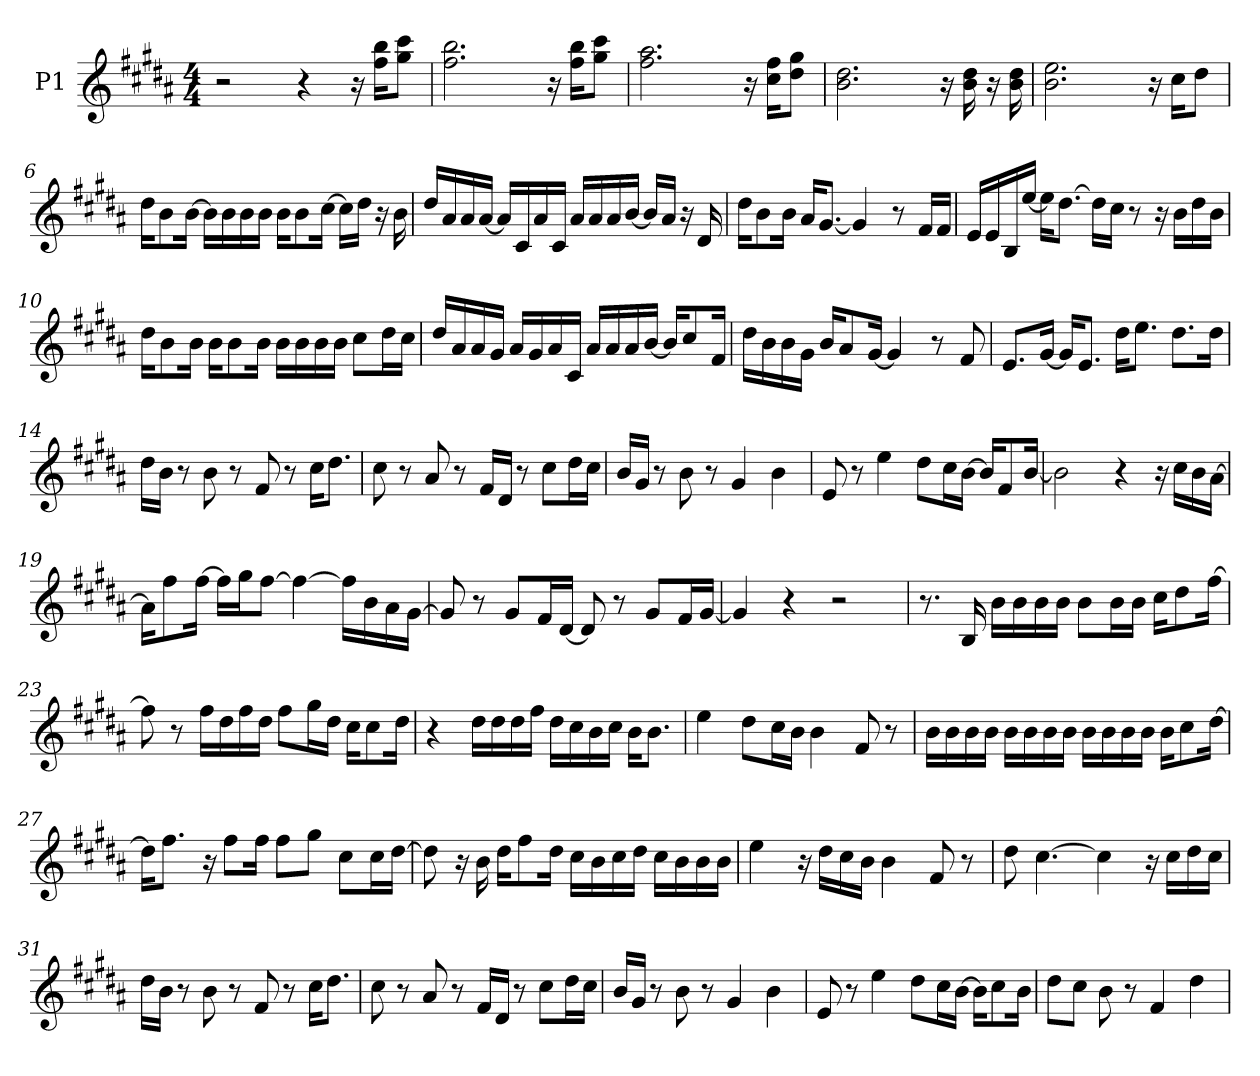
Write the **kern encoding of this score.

**kern
*part1
*staff1
*I"P1
*clefG2
*k[f#c#g#d#a#]
*B:
*M4/4
*MM80
=1
2r
4r
16r
16ff#\ 16bb\KL
8gg#\ 8ccc#\J
=2
2.ff#\ 2.bb\
16r
16ff#\ 16bb\KL
8gg#\ 8ccc#\J
=3
2.ff#\ 2.aa#\
16r
16cc#\ 16ff#\KL
8dd#\ 8gg#\J
=4
2.b\ 2.dd#\
16r
16b\ 16dd#\
16r
16b\ 16dd#\
=5
2.b\ 2.ee\
16r
16cc#\KL
8dd#\J
!!LO:LB:g=z
=6
16dd#\KL
8b\
[>16b\Jk
16b\LL]
16b\
16b\
16b\JJ
16b\KL
8b\
[>16cc#\Jk
16cc#\LL]
16dd#\JJ
16r
16b\
=7
16dd#/LL
16a#/
16a#/
[<16a#/JJ
16a#/LL]
16c#/
16a#/
16c#/JJ
16a#/LL
16a#/
16a#/
[<16b/JJ
16b/LL]
16a#/JJ
16r
16d#/
=8
16dd#\KL
8b\
16b\Jk
16a#/KL
[<8.g#/J
4g#/]
8r
16f#/LL
16f#/JJ
!!LO:LB:g=z
=9
16e/LL
16e/
16B/
[<16ee/JJ
16ee\KL]
[>8.dd#\J
16dd#\LL]
16cc#\JJ
8r
16r
16b\LL
16dd#\
16b\JJ
=10
16dd#\KL
8b\
16b\Jk
16b\KL
8b\
16b\Jk
16b\LL
16b\
16b\
16b\JJ
8cc#\L
16dd#\L
16cc#\JJ
=11
16dd#/LL
16a#/
16a#/
16g#/JJ
16a#/LL
16g#/
16a#/
16c#/JJ
16a#/LL
16a#/
16a#/
[<16b/JJ
16b/KL]
8cc#/
16f#/Jk
!!LO:LB:g=z
=12
16dd#\LL
16b\
16b\
16g#\JJ
16b/KL
8a#/
[<16g#/Jk
4g#/]
8r
8f#/
=13
8.e/L
[<16g#/Jk
16g#/KL]
8.e/J
16dd#\KL
8.ee\J
8.dd#\L
16dd#\Jk
=14
16dd#\LL
16b\JJ
8r
8b\
8r
8f#/
8r
16cc#\KL
8.dd#\J
!!LO:LB:g=z
=15
8cc#\
8r
8a#/
8r
16f#/LL
16d#/JJ
8r
8cc#\L
16dd#\L
16cc#\JJ
=16
16b/LL
16g#/JJ
8r
8b\
8r
4g#/
4b\
=17
8e/
8r
4ee\
8dd#\L
16cc#\L
[>16b\JJ
16b/KL]
8f#/
[<16b/Jk
=18
2b\]
4r
16r
16cc#\LL
16b\
[>16a#\JJ
!!LO:LB:g=z
=19
16a#\KL]
8ff#\
[>16ff#\Jk
16ff#\LL]
16gg#\J
[>8ff#\J
4ff#\_
16ff#\LL]
16b\
16a#\
[>16g#\JJ
=20
8g#/]
8r
8g#/L
16f#/L
[<16d#/JJ
8d#/]
8r
8g#/L
16f#/L
[<16g#/JJ
=21
4g#/]
4r
2r
=22
8.r
16B/
16b\LL
16b\
16b\
16b\JJ
8b\L
16b\L
16b\JJ
16cc#\KL
8dd#\
[>16ff#\Jk
!!LO:LB:g=z
=23
8ff#\]
8r
16ff#\LL
16dd#\
16ff#\
16dd#\JJ
8ff#\L
16gg#\L
16dd#\JJ
16cc#\KL
8cc#\
16dd#\Jk
=24
4r
16dd#\LL
16dd#\
16dd#\
16ff#\JJ
16dd#\LL
16cc#\
16b\
16cc#\JJ
16b\KL
8.b\J
=25
4ee\
8dd#\L
16cc#\L
16b\JJ
4b\
8f#/
8r
!!LO:LB:g=z
=26
16b\LL
16b\
16b\
16b\JJ
16b\LL
16b\
16b\
16b\JJ
16b\LL
16b\
16b\
16b\JJ
16b\KL
8cc#\
[>16dd#\Jk
=27
16dd#\KL]
8.ff#\J
16r
8ff#\L
16ff#\Jk
8ff#\L
8gg#\J
8cc#\L
16cc#\L
[>16dd#\JJ
=28
8dd#\]
16r
16b\
16dd#\KL
8ff#\
16dd#\Jk
16cc#\LL
16b\
16cc#\
16dd#\JJ
16cc#\LL
16b\
16b\
16b\JJ
!!LO:LB:g=z
=29
4ee\
16r
16dd#\LL
16cc#\
16b\JJ
4b\
8f#/
8r
=30
8dd#\
[>4.cc#\
4cc#\]
16r
16cc#\LL
16dd#\
16cc#\JJ
=31
16dd#\LL
16b\JJ
8r
8b\
8r
8f#/
8r
16cc#\KL
8.dd#\J
=32
8cc#\
8r
8a#/
8r
16f#/LL
16d#/JJ
8r
8cc#\L
16dd#\L
16cc#\JJ
!!LO:LB:g=z
=33
16b/LL
16g#/JJ
8r
8b\
8r
4g#/
4b\
=34
8e/
8r
4ee\
8dd#\L
16cc#\L
[>16b\JJ
16b\KL]
8cc#\
16b\Jk
=35
8dd#\L
8cc#\J
8b\
8r
4f#/
4dd#\
=
*-
